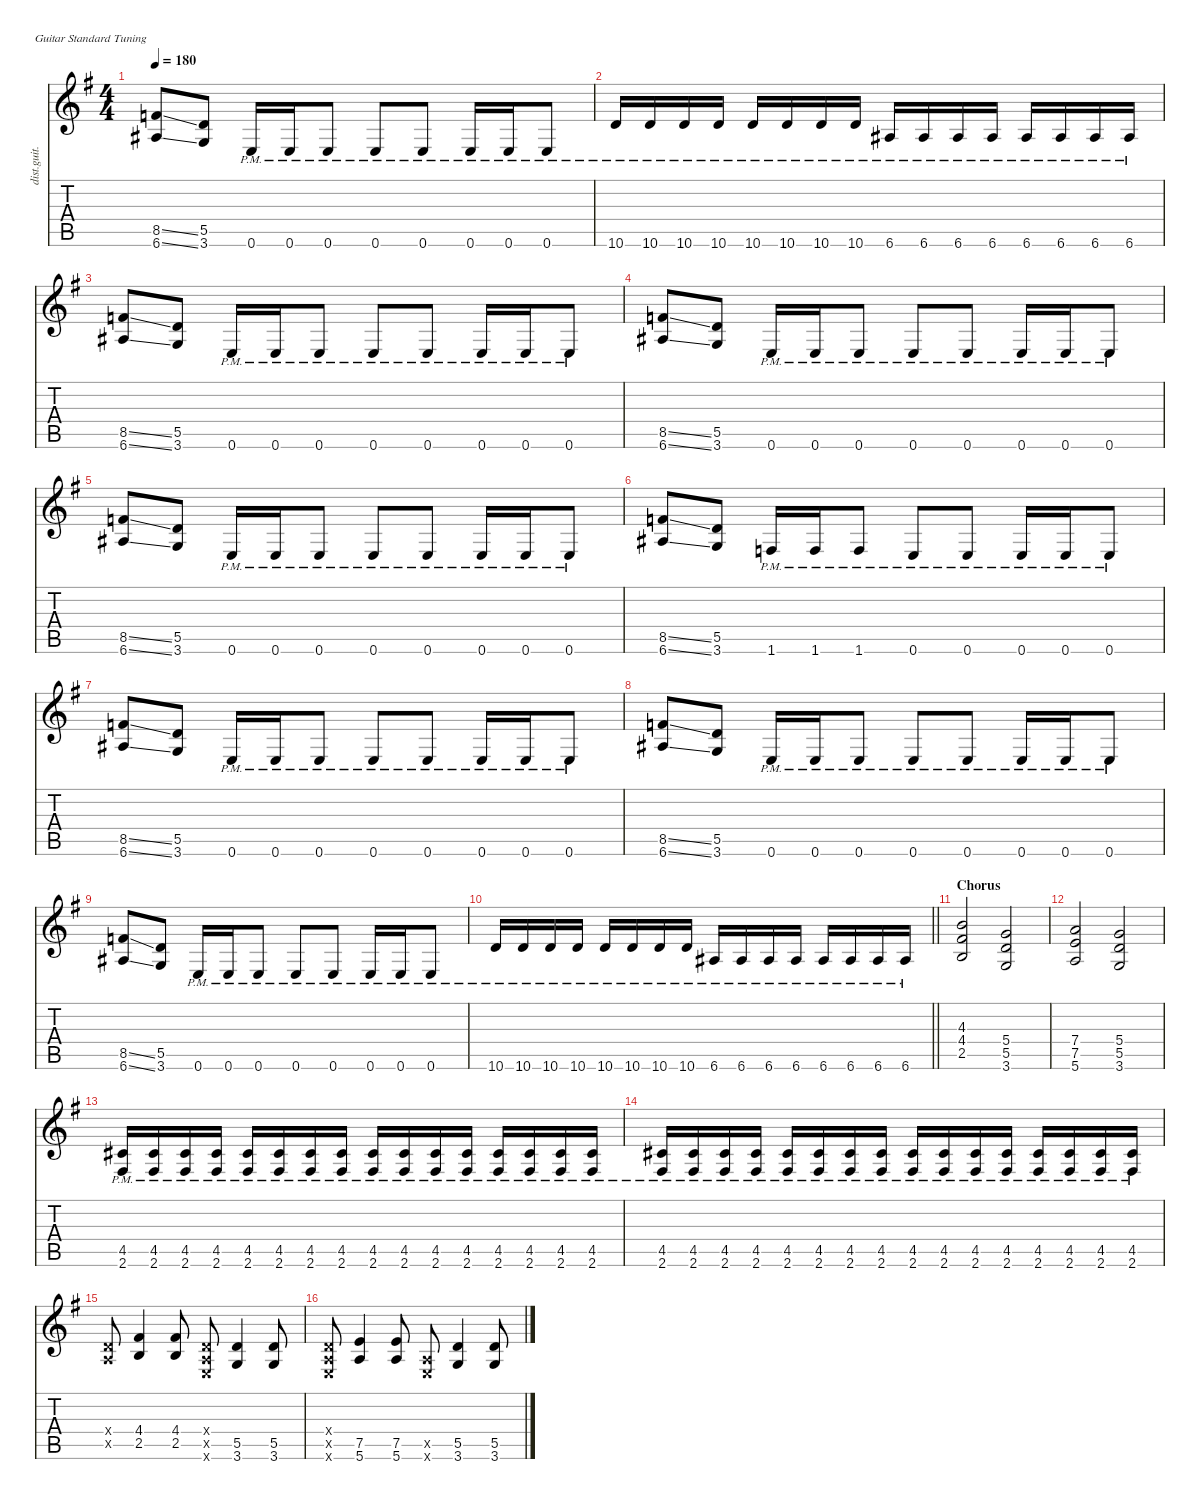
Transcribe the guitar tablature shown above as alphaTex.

\defaultSystemsLayout 4
\hideDynamics
\bracketExtendMode nobrackets
\otherSystemsTrackNameOrientation horizontal
\track ("Kirk Hammett" "dist.guit.") {instrument distortionguitar}
\staff {score tabs}
\tuning (E4 B3 G3 D3 A2 E2)
\ts (4 4)
\tempo 180
\clef g2
\ks eminor
(8.5{ss acc forcenatural} 6.6{ss acc #}).8{dy f beam Up} (5.5{acc forcenatural} 3.6{acc forcenatural}).8{beam Up} 0.6{pm acc forcenatural}.16{beam Up} 0.6{pm acc forcenatural}.16{beam Up} 0.6{pm acc forcenatural}.8{beam Up} 0.6{pm acc forcenatural}.8{beam Up} 0.6{pm acc forcenatural}.8{beam Up} 0.6{pm acc forcenatural}.16{beam Up} 0.6{pm acc forcenatural}.16{beam Up} 0.6{pm acc forcenatural}.8{beam Up} |
10.6{pm acc forcenatural}.16{beam Up} 10.6{pm acc forcenatural}.16{beam Up} 10.6{pm acc forcenatural}.16{beam Up} 10.6{pm acc forcenatural}.16{beam Up} 10.6{pm acc forcenatural}.16{beam Up} 10.6{pm acc forcenatural}.16{beam Up} 10.6{pm acc forcenatural}.16{beam Up} 10.6{pm acc forcenatural}.16{beam Up} 6.6{pm acc #}.16{beam Up} 6.6{pm acc #}.16{beam Up} 6.6{pm acc #}.16{beam Up} 6.6{pm acc #}.16{beam Up} 6.6{pm acc #}.16{beam Up} 6.6{pm acc #}.16{beam Up} 6.6{pm acc #}.16{beam Up} 6.6{pm acc #}.16{beam Up} |
(8.5{ss acc forcenatural} 6.6{ss acc #}).8{beam Up} (5.5{acc forcenatural} 3.6{acc forcenatural}).8{beam Up} 0.6{pm acc forcenatural}.16{beam Up} 0.6{pm acc forcenatural}.16{beam Up} 0.6{pm acc forcenatural}.8{beam Up} 0.6{pm acc forcenatural}.8{beam Up} 0.6{pm acc forcenatural}.8{beam Up} 0.6{pm acc forcenatural}.16{beam Up} 0.6{pm acc forcenatural}.16{beam Up} 0.6{pm acc forcenatural}.8{beam Up} |
(8.5{ss acc forcenatural} 6.6{ss acc #}).8{beam Up} (5.5{acc forcenatural} 3.6{acc forcenatural}).8{beam Up} 0.6{pm acc forcenatural}.16{beam Up} 0.6{pm acc forcenatural}.16{beam Up} 0.6{pm acc forcenatural}.8{beam Up} 0.6{pm acc forcenatural}.8{beam Up} 0.6{pm acc forcenatural}.8{beam Up} 0.6{pm acc forcenatural}.16{beam Up} 0.6{pm acc forcenatural}.16{beam Up} 0.6{pm acc forcenatural}.8{beam Up} |
(8.5{ss acc forcenatural} 6.6{ss acc #}).8{beam Up} (5.5{acc forcenatural} 3.6{acc forcenatural}).8{beam Up} 0.6{pm acc forcenatural}.16{beam Up} 0.6{pm acc forcenatural}.16{beam Up} 0.6{pm acc forcenatural}.8{beam Up} 0.6{pm acc forcenatural}.8{beam Up} 0.6{pm acc forcenatural}.8{beam Up} 0.6{pm acc forcenatural}.16{beam Up} 0.6{pm acc forcenatural}.16{beam Up} 0.6{pm acc forcenatural}.8{beam Up} |
(8.5{ss acc forcenatural} 6.6{ss acc #}).8{beam Up} (5.5{acc forcenatural} 3.6{acc forcenatural}).8{beam Up} 1.6{pm acc forcenatural}.16{beam Up} 1.6{pm acc forcenatural}.16{beam Up} 1.6{pm acc forcenatural}.8{beam Up} 0.6{pm acc forcenatural}.8{beam Up} 0.6{pm acc forcenatural}.8{beam Up} 0.6{pm acc forcenatural}.16{beam Up} 0.6{pm acc forcenatural}.16{beam Up} 0.6{pm acc forcenatural}.8{beam Up} |
(8.5{ss acc forcenatural} 6.6{ss acc #}).8{beam Up} (5.5{acc forcenatural} 3.6{acc forcenatural}).8{beam Up} 0.6{pm acc forcenatural}.16{beam Up} 0.6{pm acc forcenatural}.16{beam Up} 0.6{pm acc forcenatural}.8{beam Up} 0.6{pm acc forcenatural}.8{beam Up} 0.6{pm acc forcenatural}.8{beam Up} 0.6{pm acc forcenatural}.16{beam Up} 0.6{pm acc forcenatural}.16{beam Up} 0.6{pm acc forcenatural}.8{beam Up} |
(8.5{ss acc forcenatural} 6.6{ss acc #}).8{beam Up} (5.5{acc forcenatural} 3.6{acc forcenatural}).8{beam Up} 0.6{pm acc forcenatural}.16{beam Up} 0.6{pm acc forcenatural}.16{beam Up} 0.6{pm acc forcenatural}.8{beam Up} 0.6{pm acc forcenatural}.8{beam Up} 0.6{pm acc forcenatural}.8{beam Up} 0.6{pm acc forcenatural}.16{beam Up} 0.6{pm acc forcenatural}.16{beam Up} 0.6{pm acc forcenatural}.8{beam Up} |
(8.5{ss acc forcenatural} 6.6{ss acc #}).8{beam Up} (5.5{acc forcenatural} 3.6{acc forcenatural}).8{beam Up} 0.6{pm acc forcenatural}.16{beam Up} 0.6{pm acc forcenatural}.16{beam Up} 0.6{pm acc forcenatural}.8{beam Up} 0.6{pm acc forcenatural}.8{beam Up} 0.6{pm acc forcenatural}.8{beam Up} 0.6{pm acc forcenatural}.16{beam Up} 0.6{pm acc forcenatural}.16{beam Up} 0.6{pm acc forcenatural}.8{beam Up} |
\barLineRight lightlight
10.6{pm acc forcenatural}.16{beam Up} 10.6{pm acc forcenatural}.16{beam Up} 10.6{pm acc forcenatural}.16{beam Up} 10.6{pm acc forcenatural}.16{beam Up} 10.6{pm acc forcenatural}.16{beam Up} 10.6{pm acc forcenatural}.16{beam Up} 10.6{pm acc forcenatural}.16{beam Up} 10.6{pm acc forcenatural}.16{beam Up} 6.6{pm acc #}.16{beam Up} 6.6{pm acc #}.16{beam Up} 6.6{pm acc #}.16{beam Up} 6.6{pm acc #}.16{beam Up} 6.6{pm acc #}.16{beam Up} 6.6{pm acc #}.16{beam Up} 6.6{pm acc #}.16{beam Up} 6.6{pm acc #}.16{beam Up} |
\section ("" "Chorus")
(4.3{acc forcenatural} 4.4{acc #} 2.5{acc forcenatural}).2{beam Up} (5.4{acc forcenatural} 5.5{acc forcenatural} 3.6{acc forcenatural}).2{beam Up} |
(7.4{acc forcenatural} 7.5{acc forcenatural} 5.6{acc forcenatural}).2{beam Up} (5.4{acc forcenatural} 5.5{acc forcenatural} 3.6{acc forcenatural}).2{beam Up} |
(4.5{pm acc #} 2.6{pm acc #}).16{beam Up} (4.5{pm acc #} 2.6{pm acc #}).16{beam Up} (4.5{pm acc #} 2.6{pm acc #}).16{beam Up} (4.5{pm acc #} 2.6{pm acc #}).16{beam Up} (4.5{pm acc #} 2.6{pm acc #}).16{beam Up} (4.5{pm acc #} 2.6{pm acc #}).16{beam Up} (4.5{pm acc #} 2.6{pm acc #}).16{beam Up} (4.5{pm acc #} 2.6{pm acc #}).16{beam Up} (4.5{pm acc #} 2.6{pm acc #}).16{beam Up} (4.5{pm acc #} 2.6{pm acc #}).16{beam Up} (4.5{pm acc #} 2.6{pm acc #}).16{beam Up} (4.5{pm acc #} 2.6{pm acc #}).16{beam Up} (4.5{pm acc #} 2.6{pm acc #}).16{beam Up} (4.5{pm acc #} 2.6{pm acc #}).16{beam Up} (4.5{pm acc #} 2.6{pm acc #}).16{beam Up} (4.5{pm acc #} 2.6{pm acc #}).16{beam Up} |
(4.5{pm acc #} 2.6{pm acc #}).16{beam Up} (4.5{pm acc #} 2.6{pm acc #}).16{beam Up} (4.5{pm acc #} 2.6{pm acc #}).16{beam Up} (4.5{pm acc #} 2.6{pm acc #}).16{beam Up} (4.5{pm acc #} 2.6{pm acc #}).16{beam Up} (4.5{pm acc #} 2.6{pm acc #}).16{beam Up} (4.5{pm acc #} 2.6{pm acc #}).16{beam Up} (4.5{pm acc #} 2.6{pm acc #}).16{beam Up} (4.5{pm acc #} 2.6{pm acc #}).16{beam Up} (4.5{pm acc #} 2.6{pm acc #}).16{beam Up} (4.5{pm acc #} 2.6{pm acc #}).16{beam Up} (4.5{pm acc #} 2.6{pm acc #}).16{beam Up} (4.5{pm acc #} 2.6{pm acc #}).16{beam Up} (4.5{pm acc #} 2.6{pm acc #}).16{beam Up} (4.5{pm acc #} 2.6{pm acc #}).16{beam Up} (4.5{pm acc #} 2.6{pm acc #}).16{beam Up} |
(0.4{x acc forcenatural} 0.5{x acc forcenatural}).8{beam Up} (4.4{acc #} 2.5{acc forcenatural}).4{beam Up} (4.4{acc #} 2.5{acc forcenatural}).8{beam Up} (0.4{x acc forcenatural} 0.5{x acc forcenatural} 0.6{x acc forcenatural}).8{beam Up} (5.5{acc forcenatural} 3.6{acc forcenatural}).4{beam Up} (5.5{acc forcenatural} 3.6{acc forcenatural}).8{beam Up} |
(0.4{x acc forcenatural} 0.5{x acc forcenatural} 0.6{x acc forcenatural}).8{beam Up} (7.5{acc forcenatural} 5.6{acc forcenatural}).4{beam Up} (7.5{acc forcenatural} 5.6{acc forcenatural}).8{beam Up} (0.5{x acc forcenatural} 0.6{x acc forcenatural}).8{beam Up} (5.5{acc forcenatural} 3.6{acc forcenatural}).4{beam Up} (5.5{acc forcenatural} 3.6{acc forcenatural}).8{beam Up}
